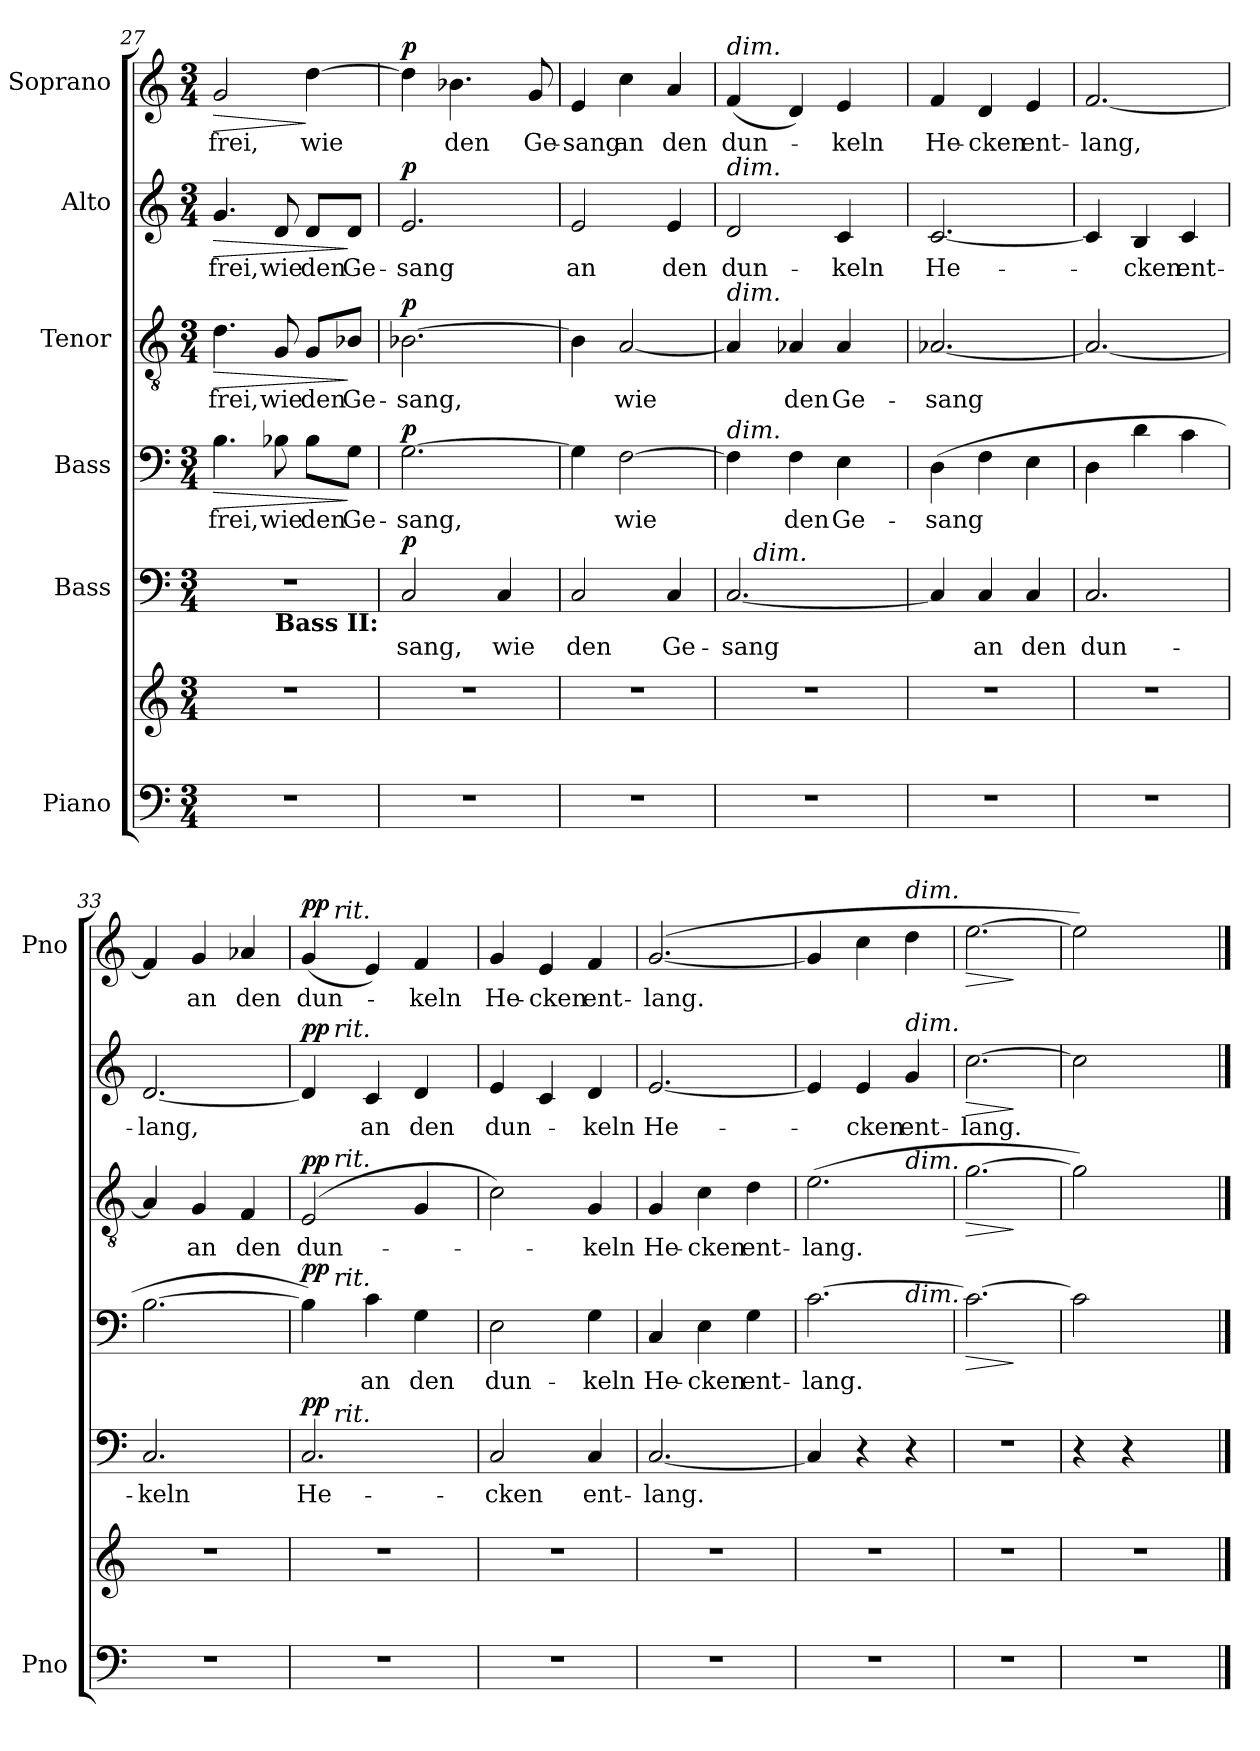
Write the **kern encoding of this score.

**kern	**kern	**kern	**text	**dynam	**kern	**text	**dynam	**kern	**text	**dynam	**kern	**text	**dynam	**kern	**text	**dynam
*part6	*part6	*part5	*part5	*part5	*part4	*part4	*part4	*part3	*part3	*part3	*part2	*part2	*part2	*part1	*part1	*part1
*staff7	*staff6	*staff5	*staff5	*staff5	*staff4	*staff4	*staff4	*staff3	*staff3	*staff3	*staff2	*staff2	*staff2	*staff1	*staff1	*staff1
*I"Piano	*	*I"Bass	*	*	*I"Bass	*	*	*I"Tenor	*	*	*I"Alto	*	*	*I"Soprano	*	*
*I'Pno	*	*	*	*	*	*	*	*	*	*	*	*	*	*I'Pno	*	*
*clefF4	*clefG2	*clefF4	*	*	*clefF4	*	*	*clefGv2	*	*	*clefG2	*	*	*clefG2	*	*
*k[]	*k[]	*k[]	*	*	*k[]	*	*	*k[]	*	*	*k[]	*	*	*k[]	*	*
*C:	*C:	*C:	*	*	*C:	*	*	*C:	*	*	*C:	*	*	*C:	*	*
*M3/4	*M3/4	*M3/4	*	*	*M3/4	*	*	*M3/4	*	*	*M3/4	*	*	*M3/4	*	*
=27	=27	=27	=27	=27	=27	=27	=27	=27	=27	=27	=27	=27	=27	=27	=27	=27
!	!	!	!	!	!	!	!LO:HP:b	!	!	!LO:HP:b	!	!	!LO:HP:b	!	!	!LO:HP:b
*	*	*^	*	*	*	*	*	*	*	*	*	*	*	*	*	*
2.r	2.r	2.r	4.ryy	.	.	4.B\	frei,	>	4.d\	frei,	>	4.g/	frei,	>	2g/	frei,	>
!	!	!	!LO:TX:b:B:t=Bass II&colon;	!	!	!	!	!	!	!	!	!	!	!	!	!	!
.	.	.	4.ryy	.	.	8B-X\	wie	.	8G/	wie	.	8d/	wie	.	.	.	.
.	.	.	.	.	.	8B-\L	den	.	8G/L	den	.	8d/L	den	.	[4dd\	wie	]
.	.	.	.	.	.	8G\J	Ge-	]	8B-X/J	Ge-	]	8d/J	Ge-	]	.	.	.
!!LO:LB:g=z
=28	=28	=28	=28	=28	=28	=28	=28	=28	=28	=28	=28	=28	=28	=28	=28	=28	=28
!	!	!LO:TX:b:t=-	!	!	!	!	!	!	!	!	!	!	!	!	!	!	!
!	!	!	!	!	!LO:DY:a	!	!	!LO:DY:a	!	!	!LO:DY:a	!	!	!LO:DY:a	!	!	!LO:DY:a
*	*	*v	*v	*	*	*	*	*	*	*	*	*	*	*	*	*	*
2.r	2.r	2C/	sang,	p	[2.G\	-sang,	p	[2.B-X\	-sang,	p	2.e/	-sang	p	4dd\]	.	p
.	.	.	.	.	.	.	.	.	.	.	.	.	.	4.b-X\	den	.
.	.	4C/	wie	.	.	.	.	.	.	.	.	.	.	.	.	.
.	.	.	.	.	.	.	.	.	.	.	.	.	.	8g/	Ge-	.
=29	=29	=29	=29	=29	=29	=29	=29	=29	=29	=29	=29	=29	=29	=29	=29	=29
2.r	2.r	2C/	den	.	4G\]	.	.	4B-\]	.	.	2e/	an	.	4e/	-sang	.
.	.	.	.	.	[2F\	wie	.	[2A/	wie	.	.	.	.	4cc\	an	.
.	.	4C/	Ge-	.	.	.	.	.	.	.	4e/	den	.	4a/	den	.
=30	=30	=30	=30	=30	=30	=30	=30	=30	=30	=30	=30	=30	=30	=30	=30	=30
!	!	!	!	!	!	!	!	!	!	!	!	!	!	!LO:TX:a:i:t=dim.	!	!
!	!	!	!	!	!	!	!	!	!	!	!LO:TX:a:i:t=dim.	!	!	!	!	!
!	!	!	!	!	!	!	!	!LO:TX:a:i:t=dim.	!	!	!	!	!	!	!	!
!	!	!	!	!	!LO:TX:a:i:t=dim.	!	!	!	!	!	!	!	!	!	!	!
*	*	*^	*	*	*	*	*	*	*	*	*	*	*	*	*	*
2.r	2.r	[2.C/	16.ryy	-sang	.	4F\]	.	.	4A/]	.	.	2d/	dun-	.	(4f/	dun-	.
!	!	!	!LO:TX:a:i:t=dim.	!	!	!	!	!	!	!	!	!	!	!	!	!	!
.	.	.	2ryy	.	.	.	.	.	.	.	.	.	.	.	.	.	.
.	.	.	.	.	.	4F\	den	.	4A-X/	den	.	.	.	.	4d/)	.	.
.	.	.	.	.	.	4E\	Ge-	.	4A-/	Ge-	.	4c/	-keln	.	4e/	-keln	.
.	.	.	8ryy	.	.	.	.	.	.	.	.	.	.	.	.	.	.
.	.	.	32ryy	.	.	.	.	.	.	.	.	.	.	.	.	.	.
*	*	*v	*v	*	*	*	*	*	*	*	*	*	*	*	*	*	*
=31	=31	=31	=31	=31	=31	=31	=31	=31	=31	=31	=31	=31	=31	=31	=31	=31
2.r	2.r	4C/]	.	.	(4D\	-sang	.	[2.A-X/	-sang	.	[2.c/	He-	.	4f/	He-	.
.	.	4C/	an	.	4F\	.	.	.	.	.	.	.	.	4d/	-cken	.
.	.	4C/	den	.	4E\	.	.	.	.	.	.	.	.	4e/	ent-	.
=32	=32	=32	=32	=32	=32	=32	=32	=32	=32	=32	=32	=32	=32	=32	=32	=32
2.r	2.r	2.C/	dun-	.	4D\	.	.	2.A-/_	.	.	4c/]	.	.	[2.f/	-lang,	.
.	.	.	.	.	4d\	.	.	.	.	.	4B/	-cken	.	.	.	.
.	.	.	.	.	4c\	.	.	.	.	.	4c/	ent-	.	.	.	.
=33	=33	=33	=33	=33	=33	=33	=33	=33	=33	=33	=33	=33	=33	=33	=33	=33
2.r	2.r	2.C/	-­keln	.	[2.B\	.	.	4A-/]	.	.	[2.d/	-­lang,	.	4f/]	.	.
.	.	.	.	.	.	.	.	4G/	an	.	.	.	.	4g/	an	.
.	.	.	.	.	.	.	.	4F/	den	.	.	.	.	4a-X/	den	.
=34	=34	=34	=34	=34	=34	=34	=34	=34	=34	=34	=34	=34	=34	=34	=34	=34
!	!	!	!	!LO:DY:a	!	!	!LO:DY:a	!	!	!LO:DY:a	!	!	!LO:DY:a	!	!	!LO:DY:a
*	*	*^	*	*	*^	*	*	*^	*	*	*^	*	*	*^	*	*
2.r	2.r	2.C/	8ryy	He-	pp	4B\])	8ryy	.	pp	(2E/	8ryy	dun-	pp	4d/]	8ryy	.	pp	(4g/	8ryy	dun-	pp
!	!	!	!	!	!	!	!	!	!	!	!	!	!	!	!	!	!	!	!LO:TX:a:i:t=rit.	!	!
!	!	!	!	!	!	!	!	!	!	!	!	!	!	!	!LO:TX:a:i:t=rit.	!	!	!	!	!	!
!	!	!	!	!	!	!	!	!	!	!	!LO:TX:a:i:t=rit.	!	!	!	!	!	!	!	!	!	!
!	!	!	!	!	!	!	!LO:TX:a:i:t=rit.	!	!	!	!	!	!	!	!	!	!	!	!	!	!
!	!	!	!LO:TX:a:i:t=rit.	!	!	!	!	!	!	!	!	!	!	!	!	!	!	!	!	!	!
.	.	.	2ryy	.	.	.	2ryy	.	.	.	2ryy	.	.	.	2ryy	.	.	.	2ryy	.	.
.	.	.	.	.	.	4c\	.	an	.	.	.	.	.	4c/	.	an	.	4e/)	.	.	.
.	.	.	.	.	.	4G\	.	den	.	4G/	.	.	.	4d/	.	den	.	4f/	.	-keln	.
.	.	.	8ryy	.	.	.	8ryy	.	.	.	8ryy	.	.	.	8ryy	.	.	.	8ryy	.	.
*	*	*v	*v	*	*	*	*	*	*	*v	*v	*	*	*v	*v	*	*	*v	*v	*	*
*	*	*	*	*	*v	*v	*	*	*	*	*	*	*	*	*	*	*
!!LO:LB:g=z
=35	=35	=35	=35	=35	=35	=35	=35	=35	=35	=35	=35	=35	=35	=35	=35	=35
2.r	2.r	2C/	-cken	.	2E\	dun-	.	2c\)	.	.	4e/	dun-	.	4g/	He-	.
.	.	.	.	.	.	.	.	.	.	.	4c/	.	.	4e/	-cken	.
.	.	4C/	ent-	.	4G\	-keln	.	4G/	-keln	.	4d/	-keln	.	4f/	ent-	.
=36	=36	=36	=36	=36	=36	=36	=36	=36	=36	=36	=36	=36	=36	=36	=36	=36
2.r	2.r	[2.C/	-lang.	.	4C/	He-	.	4G/	He-	.	[2.e/	He-	.	([2.g/	-lang.	.
.	.	.	.	.	4E\	-cken	.	4c\	-cken	.	.	.	.	.	.	.
.	.	.	.	.	4G\	ent-	.	4d\	ent-	.	.	.	.	.	.	.
=37	=37	=37	=37	=37	=37	=37	=37	=37	=37	=37	=37	=37	=37	=37	=37	=37
*	*	*	*	*	*^	*	*	*^	*	*	*	*	*	*	*	*
2.r	2.r	4C/]	.	.	[2.c\	2ryy	-lang.	.	(2.e\	2ryy	-lang.	.	4e/]	.	.	4g/]	.	.
.	.	4r	.	.	.	.	.	.	.	.	.	.	4e/	-cken	.	4cc\	.	.
!	!	!	!	!	!	!	!	!	!	!	!	!	!	!	!	!LO:TX:a:i:t=dim.	!	!
!	!	!	!	!	!	!	!	!	!	!	!	!	!LO:TX:a:i:t=dim.	!	!	!	!	!
!	!	!	!	!	!	!	!	!	!	!LO:TX:a:i:t=dim.	!	!	!	!	!	!	!	!
!	!	!	!	!	!	!LO:TX:a:i:t=dim.	!	!	!	!	!	!	!	!	!	!	!	!
.	.	4r	.	.	.	4ryy	.	.	.	4ryy	.	.	4g/	ent-	.	4dd\	.	.
=38	=38	=38	=38	=38	=38	=38	=38	=38	=38	=38	=38	=38	=38	=38	=38	=38	=38	=38
!	!	!	!	!	!	!	!	!LO:HP:b	!	!	!	!LO:HP:b	!	!	!LO:HP:b	!	!	!LO:HP:b
*	*	*	*	*	*v	*v	*	*	*	*	*	*	*	*	*	*	*	*
*	*	*	*	*	*	*	*	*v	*v	*	*	*	*	*	*	*	*
2.r	2.r	2.r	.	.	2.c\_	.	>	[2.g\	.	>	[2.cc\	-lang.	>	[2.ee\	.	>
.	.	.	.	.	.	.	]	.	.	]	.	.	]	.	.	]
=39	=39	=39	=39	=39	=39	=39	=39	=39	=39	=39	=39	=39	=39	=39	=39	=39
2.r	2.r	4r	.	.	2c\]	.	.	2g\])	.	.	2cc\]	.	.	2ee\])	.	.
.	.	4r	.	.	.	.	.	.	.	.	.	.	.	.	.	.
.	.	4ryy	.	.	4ryy	.	.	4ryy	.	.	4ryy	.	.	4ryy	.	.
==	==	==	==	==	==	==	==	==	==	==	==	==	==	==	==	==
*-	*-	*-	*-	*-	*-	*-	*-	*-	*-	*-	*-	*-	*-	*-	*-	*-
